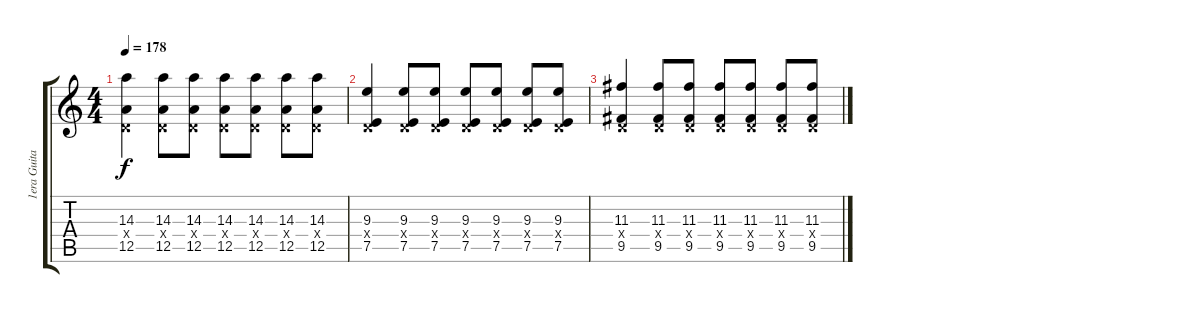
\track ("1era Guitarra" "1era Guita") {instrument distortionguitar}
\staff {score tabs}
\tuning (E4 B3 G3 D3 A2 E2) {hide}
\ts (4 4)
\tempo 178
\clef g2
\ks c
(14.3 0.4{x} 12.5).4{dy f} (14.3 0.4{x} 12.5).8 (14.3 0.4{x} 12.5).8 (14.3 0.4{x} 12.5).8 (14.3 0.4{x} 12.5).8 (14.3 0.4{x} 12.5).8 (14.3 0.4{x} 12.5).8 |
(9.3 0.4{x} 7.5).4 (9.3 0.4{x} 7.5).8 (9.3 0.4{x} 7.5).8 (9.3 0.4{x} 7.5).8 (9.3 0.4{x} 7.5).8 (9.3 0.4{x} 7.5).8 (9.3 0.4{x} 7.5).8 |
(11.3 0.4{x} 9.5).4 (11.3 0.4{x} 9.5).8 (11.3 0.4{x} 9.5).8 (11.3 0.4{x} 9.5).8 (11.3 0.4{x} 9.5).8 (11.3 0.4{x} 9.5).8 (11.3 0.4{x} 9.5).8
